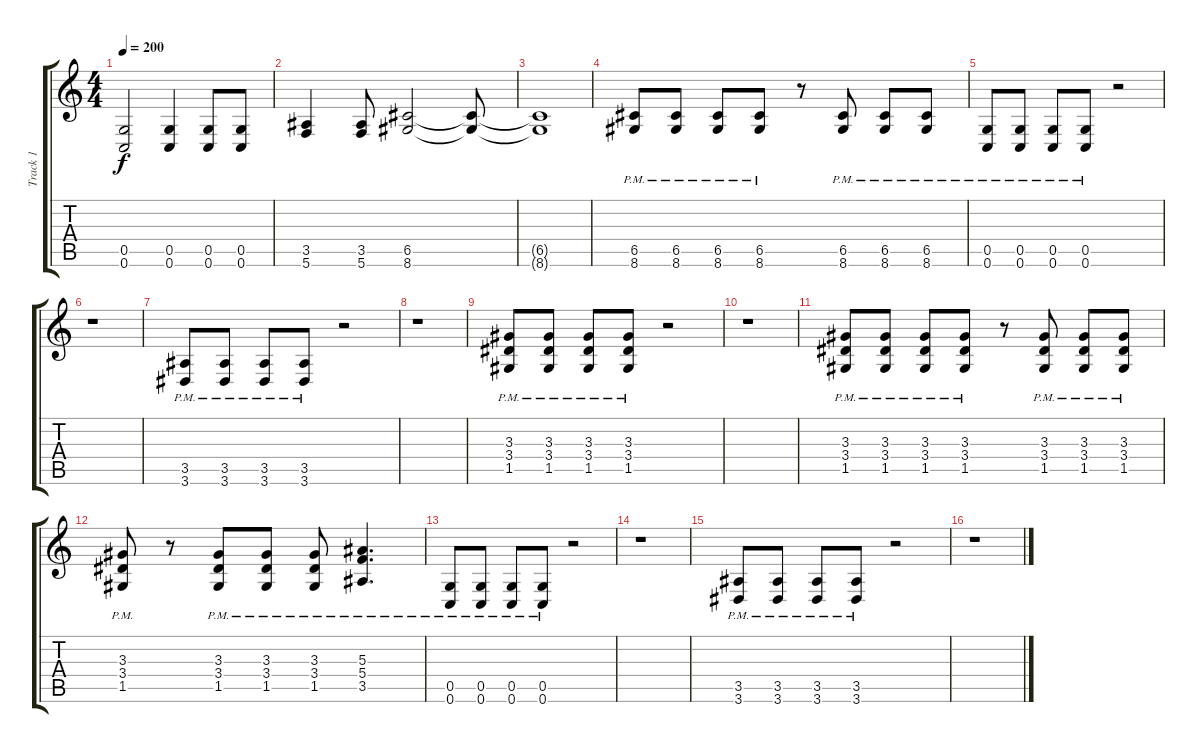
\track ("Track 1" "Track 1") {instrument overdrivenguitar}
\staff {score tabs}
\tuning (C4 A3 F3 C3 G2 C2) {hide}
\ts (4 4)
\tempo 200
\clef g2
\ks c
(0.5 0.6).2{dy f} (0.5 0.6).4 (0.5 0.6).8 (0.5 0.6).8 |
(3.5 5.6).4 (3.5 5.6).8 (6.5 8.6).2 (6.5{t} 8.6{t}).8 |
(6.5{t} 8.6{t}).1 |
(6.5{pm} 8.6{pm}).8 (6.5{pm} 8.6{pm}).8 (6.5{pm} 8.6{pm}).8 (6.5{pm} 8.6{pm}).8 r.8 (6.5{pm} 8.6{pm}).8 (6.5{pm} 8.6{pm}).8 (6.5{pm} 8.6{pm}).8 |
(0.5{pm} 0.6{pm}).8 (0.5{pm} 0.6{pm}).8 (0.5{pm} 0.6{pm}).8 (0.5{pm} 0.6{pm}).8 r.2 |
r.1 |
(3.5{pm} 3.6{pm}).8 (3.5{pm} 3.6{pm}).8 (3.5{pm} 3.6{pm}).8 (3.5{pm} 3.6{pm}).8 r.2 |
r.1 |
(3.3{pm} 3.4{pm} 1.5{pm}).8 (3.3{pm} 3.4{pm} 1.5{pm}).8 (3.3{pm} 3.4{pm} 1.5{pm}).8 (3.3{pm} 3.4{pm} 1.5{pm}).8 r.2 |
r.1 |
(3.3{pm} 3.4{pm} 1.5{pm}).8 (3.3{pm} 3.4{pm} 1.5{pm}).8 (3.3{pm} 3.4{pm} 1.5{pm}).8 (3.3{pm} 3.4{pm} 1.5{pm}).8 r.8 (3.3{pm} 3.4{pm} 1.5{pm}).8 (3.3{pm} 3.4{pm} 1.5{pm}).8 (3.3{pm} 3.4{pm} 1.5{pm}).8 |
(3.3{pm} 3.4{pm} 1.5{pm}).8 r.8 (3.3{pm} 3.4{pm} 1.5{pm}).8 (3.3{pm} 3.4{pm} 1.5{pm}).8 (3.3 3.4{pm} 1.5).8 (5.3 5.4{pm} 3.5).4{d} |
(0.5{pm} 0.6{pm}).8 (0.5{pm} 0.6{pm}).8 (0.5{pm} 0.6{pm}).8 (0.5{pm} 0.6{pm}).8 r.2 |
r.1 |
(3.5{pm} 3.6{pm}).8 (3.5{pm} 3.6{pm}).8 (3.5{pm} 3.6{pm}).8 (3.5{pm} 3.6{pm}).8 r.2 |
r.1
